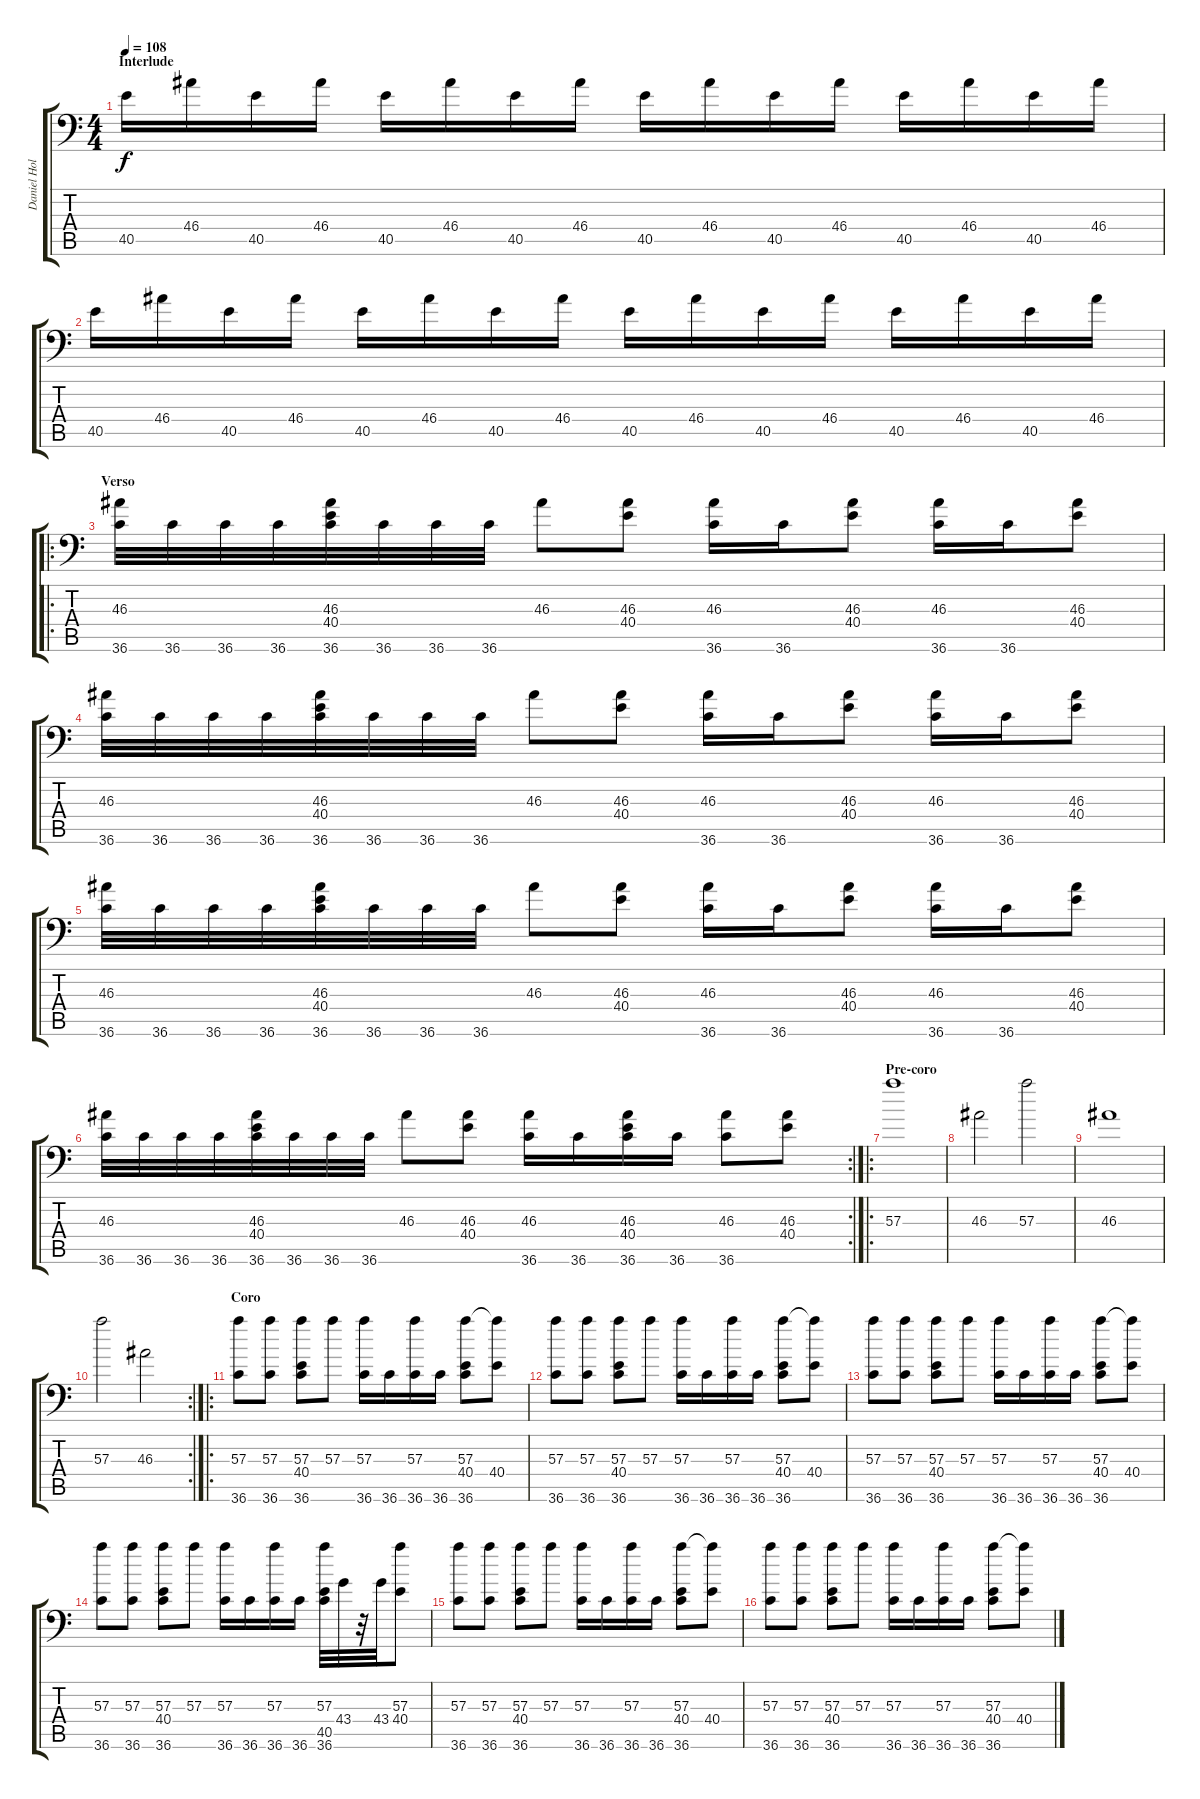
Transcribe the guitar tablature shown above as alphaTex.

\track ("Daniel Holmgren" "Daniel Hol") {instrument acousticgrandpiano}
\staff {score tabs}
\tuning (C-1 C-1 C-1 C-1 C-1 C-1) {hide}
\ts (4 4)
\section ("" "Interlude")
\tempo 108
\clef f4
\ks c
40.5.16{dy f} 46.4.16 40.5.16 46.4.16 40.5.16 46.4.16 40.5.16 46.4.16 40.5.16 46.4.16 40.5.16 46.4.16 40.5.16 46.4.16 40.5.16 46.4.16 |
40.5.16 46.4.16 40.5.16 46.4.16 40.5.16 46.4.16 40.5.16 46.4.16 40.5.16 46.4.16 40.5.16 46.4.16 40.5.16 46.4.16 40.5.16 46.4.16 |
\ro
\section ("" "Verso")
(46.3 36.6).32 36.6.32 36.6.32 36.6.32 (46.3 40.4 36.6).32 36.6.32 36.6.32 36.6.32 46.3.8 (46.3 40.4).8 (46.3 36.6).16 36.6.16 (46.3 40.4).8 (46.3 36.6).16 36.6.16 (46.3 40.4).8 |
(46.3 36.6).32 36.6.32 36.6.32 36.6.32 (46.3 40.4 36.6).32 36.6.32 36.6.32 36.6.32 46.3.8 (46.3 40.4).8 (46.3 36.6).16 36.6.16 (46.3 40.4).8 (46.3 36.6).16 36.6.16 (46.3 40.4).8 |
(46.3 36.6).32 36.6.32 36.6.32 36.6.32 (46.3 40.4 36.6).32 36.6.32 36.6.32 36.6.32 46.3.8 (46.3 40.4).8 (46.3 36.6).16 36.6.16 (46.3 40.4).8 (46.3 36.6).16 36.6.16 (46.3 40.4).8 |
\rc 2
(46.3 36.6).32 36.6.32 36.6.32 36.6.32 (46.3 40.4 36.6).32 36.6.32 36.6.32 36.6.32 46.3.8 (46.3 40.4).8 (46.3 36.6).16 36.6.16 (46.3 40.4 36.6).16 36.6.16 (46.3 36.6).8 (46.3 40.4).8 |
\ro
\section ("" "Pre-coro")
57.3.1 |
46.3.2 57.3.2 |
46.3.1 |
\rc 2
57.3.2 46.3.2 |
\ro
\section ("" "Coro")
(57.3 36.6).8 (57.3 36.6).8 (57.3 40.4 36.6).8 57.3.8 (57.3 36.6).16 36.6.16 (57.3 36.6).16 36.6.16 (57.3 40.4 36.6).8 (57.3{t} 40.4).8 |
(57.3 36.6).8 (57.3 36.6).8 (57.3 40.4 36.6).8 57.3.8 (57.3 36.6).16 36.6.16 (57.3 36.6).16 36.6.16 (57.3 40.4 36.6).8 (57.3{t} 40.4).8 |
(57.3 36.6).8 (57.3 36.6).8 (57.3 40.4 36.6).8 57.3.8 (57.3 36.6).16 36.6.16 (57.3 36.6).16 36.6.16 (57.3 40.4 36.6).8 (57.3{t} 40.4).8 |
(57.3 36.6).8 (57.3 36.6).8 (57.3 40.4 36.6).8 57.3.8 (57.3 36.6).16 36.6.16 (57.3 36.6).16 36.6.16 (57.3 40.5 36.6).32 43.4.32 r.32 43.4.32 (57.3 40.4).8 |
(57.3 36.6).8 (57.3 36.6).8 (57.3 40.4 36.6).8 57.3.8 (57.3 36.6).16 36.6.16 (57.3 36.6).16 36.6.16 (57.3 40.4 36.6).8 (57.3{t} 40.4).8 |
(57.3 36.6).8 (57.3 36.6).8 (57.3 40.4 36.6).8 57.3.8 (57.3 36.6).16 36.6.16 (57.3 36.6).16 36.6.16 (57.3 40.4 36.6).8 (57.3{t} 40.4).8
